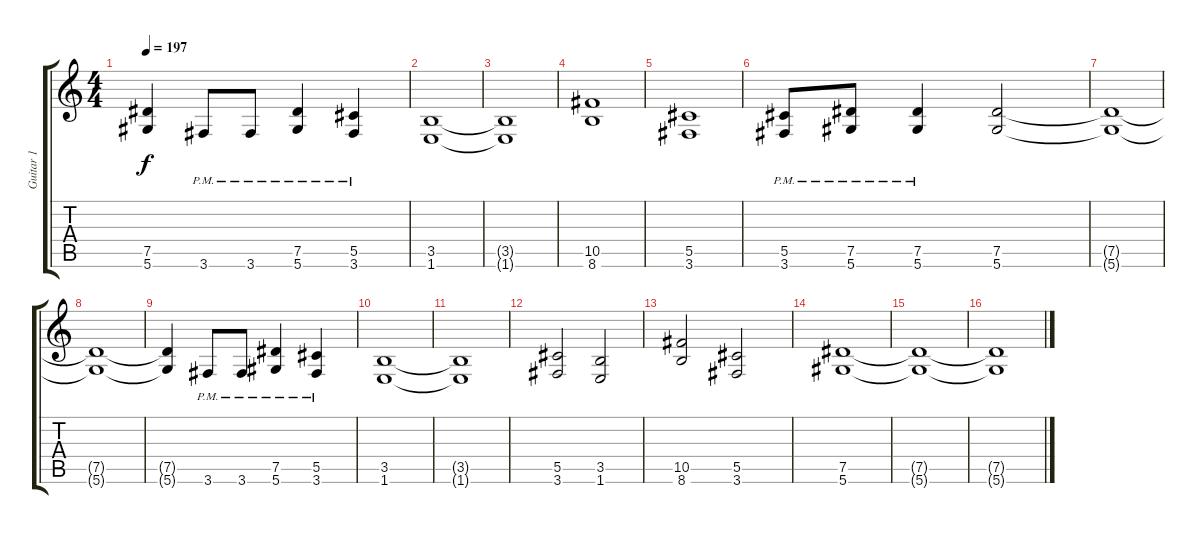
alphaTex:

\track ("Guitar 1" "Guitar 1") {instrument acousticguitarsteel}
\staff {score tabs}
\tuning (Eb4 Bb3 Gb3 Db3 Ab2 Eb2) {hide}
\ts (4 4)
\tempo 197
\clef g2
\ks c
(7.5{t} 5.6{t}).4{dy f} 3.6{pm}.8 3.6{pm}.8 (7.5{pm} 5.6{pm}).4 (5.5{pm} 3.6{pm}).4 |
(3.5 1.6).1 |
(3.5{t} 1.6{t}).1 |
(10.5 8.6).1 |
(5.5 3.6).1 |
(5.5{pm} 3.6{pm}).8 (7.5{pm} 5.6{pm}).8 (7.5{pm} 5.6{pm}).4 (7.5 5.6).2 |
(7.5{t} 5.6{t}).1 |
(7.5{t} 5.6{t}).1 |
(7.5{t} 5.6{t}).4 3.6{pm}.8 3.6{pm}.8 (7.5{pm} 5.6{pm}).4 (5.5{pm} 3.6{pm}).4 |
(3.5 1.6).1 |
(3.5{t} 1.6{t}).1 |
(5.5 3.6).2 (3.5 1.6).2 |
(10.5 8.6).2 (5.5 3.6).2 |
(7.5 5.6).1 |
(7.5{t} 5.6{t}).1 |
(7.5{t} 5.6{t}).1
